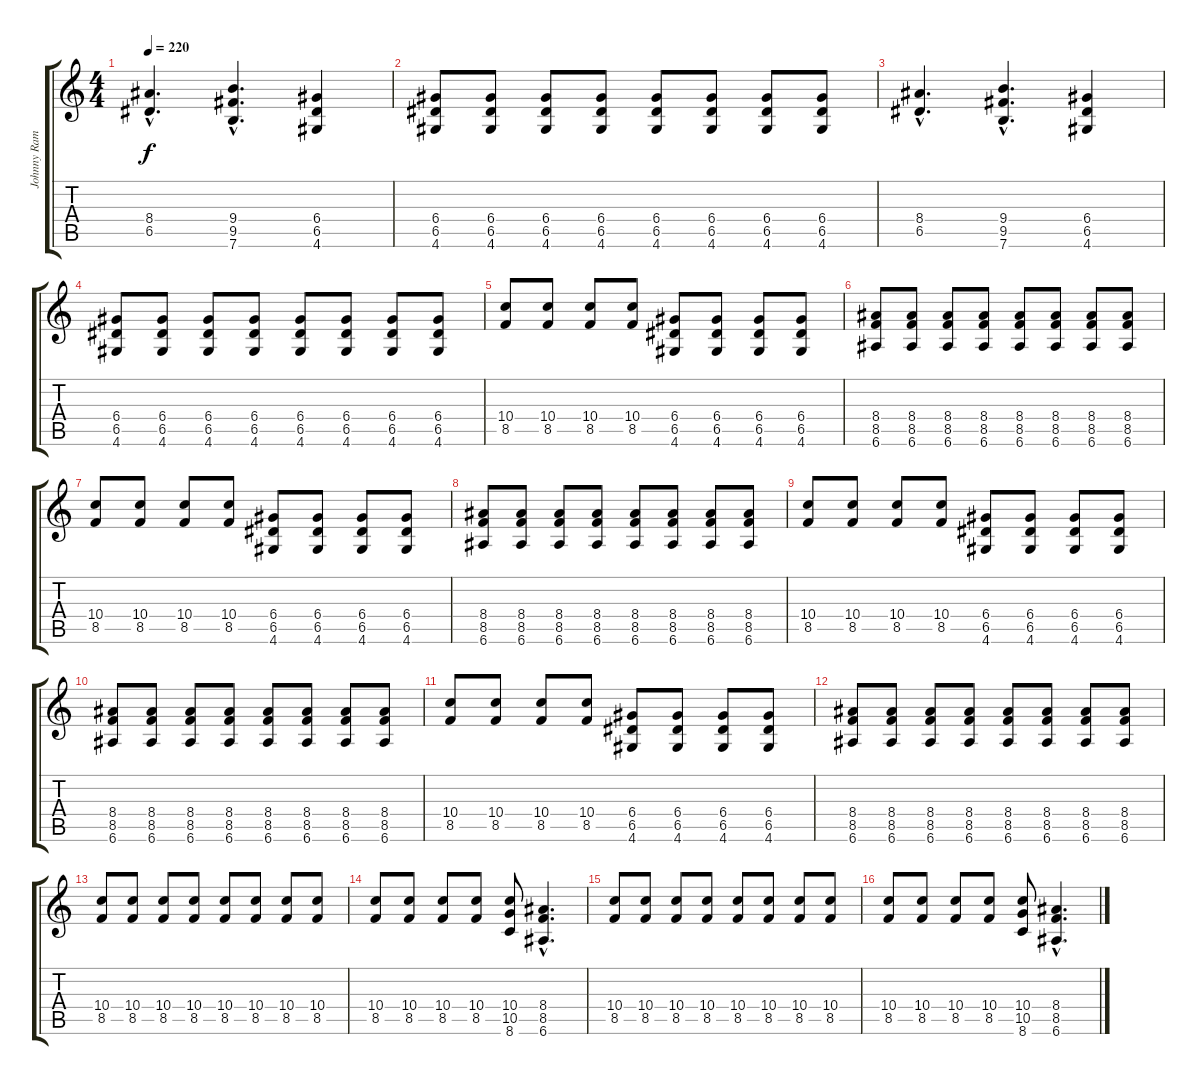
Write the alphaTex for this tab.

\track ("Johnny Ramone" "Johnny Ram") {instrument distortionguitar}
\staff {score tabs}
\tuning (E4 B3 G3 D3 A2 E2) {hide}
\ts (4 4)
\tempo 220
\clef g2
\ks c
(8.4{hac} 6.5{hac}).4{d dy f} (9.4{hac} 9.5{hac} 7.6{hac}).4{d} (6.4 6.5 4.6).4 |
(6.4 6.5 4.6).8 (6.4 6.5 4.6).8 (6.4 6.5 4.6).8 (6.4 6.5 4.6).8 (6.4 6.5 4.6).8 (6.4 6.5 4.6).8 (6.4 6.5 4.6).8 (6.4 6.5 4.6).8 |
(8.4{hac} 6.5{hac}).4{d} (9.4{hac} 9.5{hac} 7.6{hac}).4{d} (6.4 6.5 4.6).4 |
(6.4 6.5 4.6).8 (6.4 6.5 4.6).8 (6.4 6.5 4.6).8 (6.4 6.5 4.6).8 (6.4 6.5 4.6).8 (6.4 6.5 4.6).8 (6.4 6.5 4.6).8 (6.4 6.5 4.6).8 |
(10.4 8.5).8 (10.4 8.5).8 (10.4 8.5).8 (10.4 8.5).8 (6.4 6.5 4.6).8 (6.4 6.5 4.6).8 (6.4 6.5 4.6).8 (6.4 6.5 4.6).8 |
(8.4 8.5 6.6).8 (8.4 8.5 6.6).8 (8.4 8.5 6.6).8 (8.4 8.5 6.6).8 (8.4 8.5 6.6).8 (8.4 8.5 6.6).8 (8.4 8.5 6.6).8 (8.4 8.5 6.6).8 |
(10.4 8.5).8 (10.4 8.5).8 (10.4 8.5).8 (10.4 8.5).8 (6.4 6.5 4.6).8 (6.4 6.5 4.6).8 (6.4 6.5 4.6).8 (6.4 6.5 4.6).8 |
(8.4 8.5 6.6).8 (8.4 8.5 6.6).8 (8.4 8.5 6.6).8 (8.4 8.5 6.6).8 (8.4 8.5 6.6).8 (8.4 8.5 6.6).8 (8.4 8.5 6.6).8 (8.4 8.5 6.6).8 |
(10.4 8.5).8 (10.4 8.5).8 (10.4 8.5).8 (10.4 8.5).8 (6.4 6.5 4.6).8 (6.4 6.5 4.6).8 (6.4 6.5 4.6).8 (6.4 6.5 4.6).8 |
(8.4 8.5 6.6).8 (8.4 8.5 6.6).8 (8.4 8.5 6.6).8 (8.4 8.5 6.6).8 (8.4 8.5 6.6).8 (8.4 8.5 6.6).8 (8.4 8.5 6.6).8 (8.4 8.5 6.6).8 |
(10.4 8.5).8 (10.4 8.5).8 (10.4 8.5).8 (10.4 8.5).8 (6.4 6.5 4.6).8 (6.4 6.5 4.6).8 (6.4 6.5 4.6).8 (6.4 6.5 4.6).8 |
(8.4 8.5 6.6).8 (8.4 8.5 6.6).8 (8.4 8.5 6.6).8 (8.4 8.5 6.6).8 (8.4 8.5 6.6).8 (8.4 8.5 6.6).8 (8.4 8.5 6.6).8 (8.4 8.5 6.6).8 |
(10.4 8.5).8 (10.4 8.5).8 (10.4 8.5).8 (10.4 8.5).8 (10.4 8.5).8 (10.4 8.5).8 (10.4 8.5).8 (10.4 8.5).8 |
(10.4 8.5).8 (10.4 8.5).8 (10.4 8.5).8 (10.4 8.5).8 (10.4 10.5 8.6).8 (8.4{hac} 8.5{hac} 6.6{hac}).4{d} |
(10.4 8.5).8 (10.4 8.5).8 (10.4 8.5).8 (10.4 8.5).8 (10.4 8.5).8 (10.4 8.5).8 (10.4 8.5).8 (10.4 8.5).8 |
(10.4 8.5).8 (10.4 8.5).8 (10.4 8.5).8 (10.4 8.5).8 (10.4 10.5 8.6).8 (8.4{hac} 8.5{hac} 6.6{hac}).4{d}
